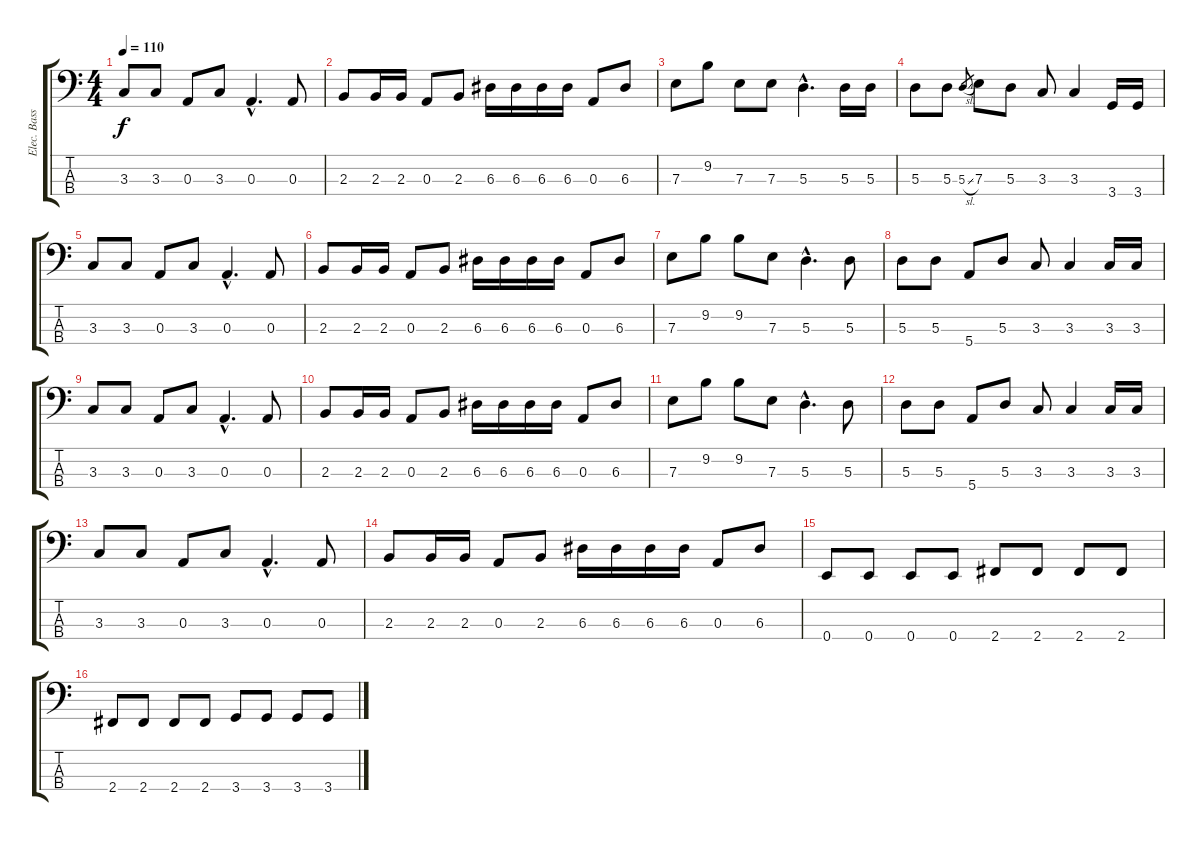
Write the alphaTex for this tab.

\track ("Elec. Bass" "Elec. Bass") {instrument electricbasspick}
\staff {score tabs}
\tuning (G2 D2 A1 E1) {hide}
\ts (4 4)
\tempo 110
\clef f4
\ks c
3.3.8{dy f} 3.3.8 0.3.8 3.3.8 0.3{hac}.4{d} 0.3.8 |
2.3.8 2.3.16 2.3.16 0.3.8 2.3.8 6.3.16 6.3.16 6.3.16 6.3.16 0.3.8 6.3.8 |
7.3.8 9.2.8 7.3.8 7.3.8 5.3{hac}.4{d} 5.3.16 5.3.16 |
5.3.8 5.3.8 5.3{sl}.8{gr} 7.3.8 5.3.8 3.3.8 3.3.4 3.4.16 3.4.16 |
3.3.8 3.3.8 0.3.8 3.3.8 0.3{hac}.4{d} 0.3.8 |
2.3.8 2.3.16 2.3.16 0.3.8 2.3.8 6.3.16 6.3.16 6.3.16 6.3.16 0.3.8 6.3.8 |
7.3.8 9.2.8 9.2.8 7.3.8 5.3{hac}.4{d} 5.3.8 |
5.3.8 5.3.8 5.4.8 5.3.8 3.3.8 3.3.4 3.3.16 3.3.16 |
3.3.8 3.3.8 0.3.8 3.3.8 0.3{hac}.4{d} 0.3.8 |
2.3.8 2.3.16 2.3.16 0.3.8 2.3.8 6.3.16 6.3.16 6.3.16 6.3.16 0.3.8 6.3.8 |
7.3.8 9.2.8 9.2.8 7.3.8 5.3{hac}.4{d} 5.3.8 |
5.3.8 5.3.8 5.4.8 5.3.8 3.3.8 3.3.4 3.3.16 3.3.16 |
3.3.8 3.3.8 0.3.8 3.3.8 0.3{hac}.4{d} 0.3.8 |
2.3.8 2.3.16 2.3.16 0.3.8 2.3.8 6.3.16 6.3.16 6.3.16 6.3.16 0.3.8 6.3.8 |
0.4.8 0.4.8 0.4.8 0.4.8 2.4.8 2.4.8 2.4.8 2.4.8 |
2.4.8 2.4.8 2.4.8 2.4.8 3.4.8 3.4.8 3.4.8 3.4.8
